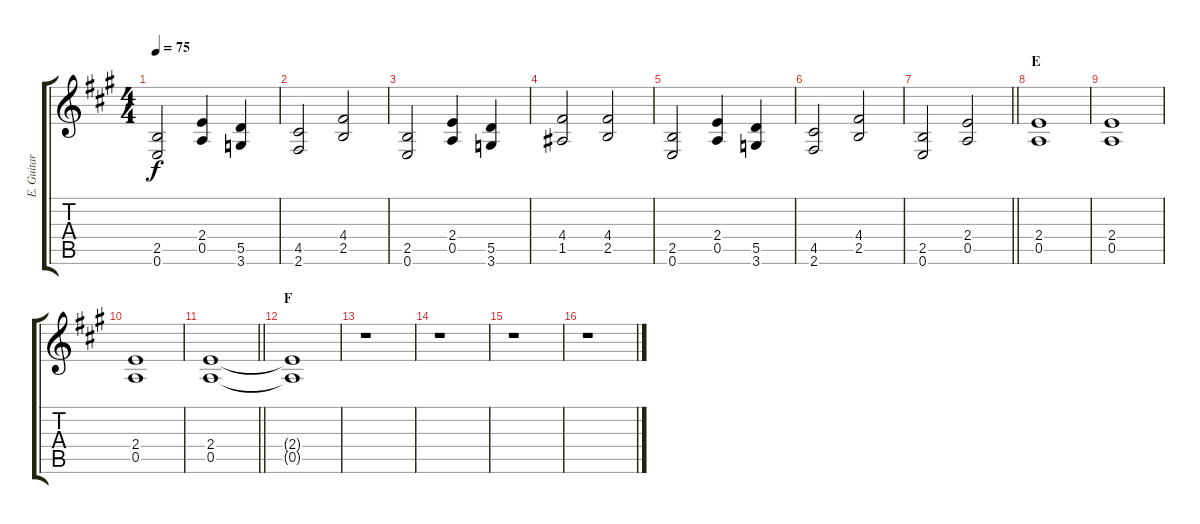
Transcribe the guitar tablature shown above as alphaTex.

\track ("E. Guitar III" "E. Guitar ") {instrument overdrivenguitar}
\staff {score tabs}
\tuning (E4 B3 G3 D3 A2 E2) {hide}
\ts (4 4)
\tempo 75
\clef g2
\ks a
(2.5 0.6).2{dy f} (2.4 0.5).4 (5.5 3.6).4 |
(4.5 2.6).2 (4.4 2.5).2 |
(2.5 0.6).2 (2.4 0.5).4 (5.5 3.6).4 |
(4.4 1.5).2 (4.4 2.5).2 |
(2.5 0.6).2 (2.4 0.5).4 (5.5 3.6).4 |
(4.5 2.6).2 (4.4 2.5).2 |
\barLineRight lightlight
(2.5 0.6).2 (2.4 0.5).2 |
\section ("" "E")
(2.4 0.5).1 |
(2.4 0.5).1 |
(2.4 0.5).1 |
\barLineRight lightlight
(2.4 0.5).1 |
\section ("" "F")
(2.4{t} 0.5{t}).1 |
r.1 |
r.1 |
r.1 |
r.1
